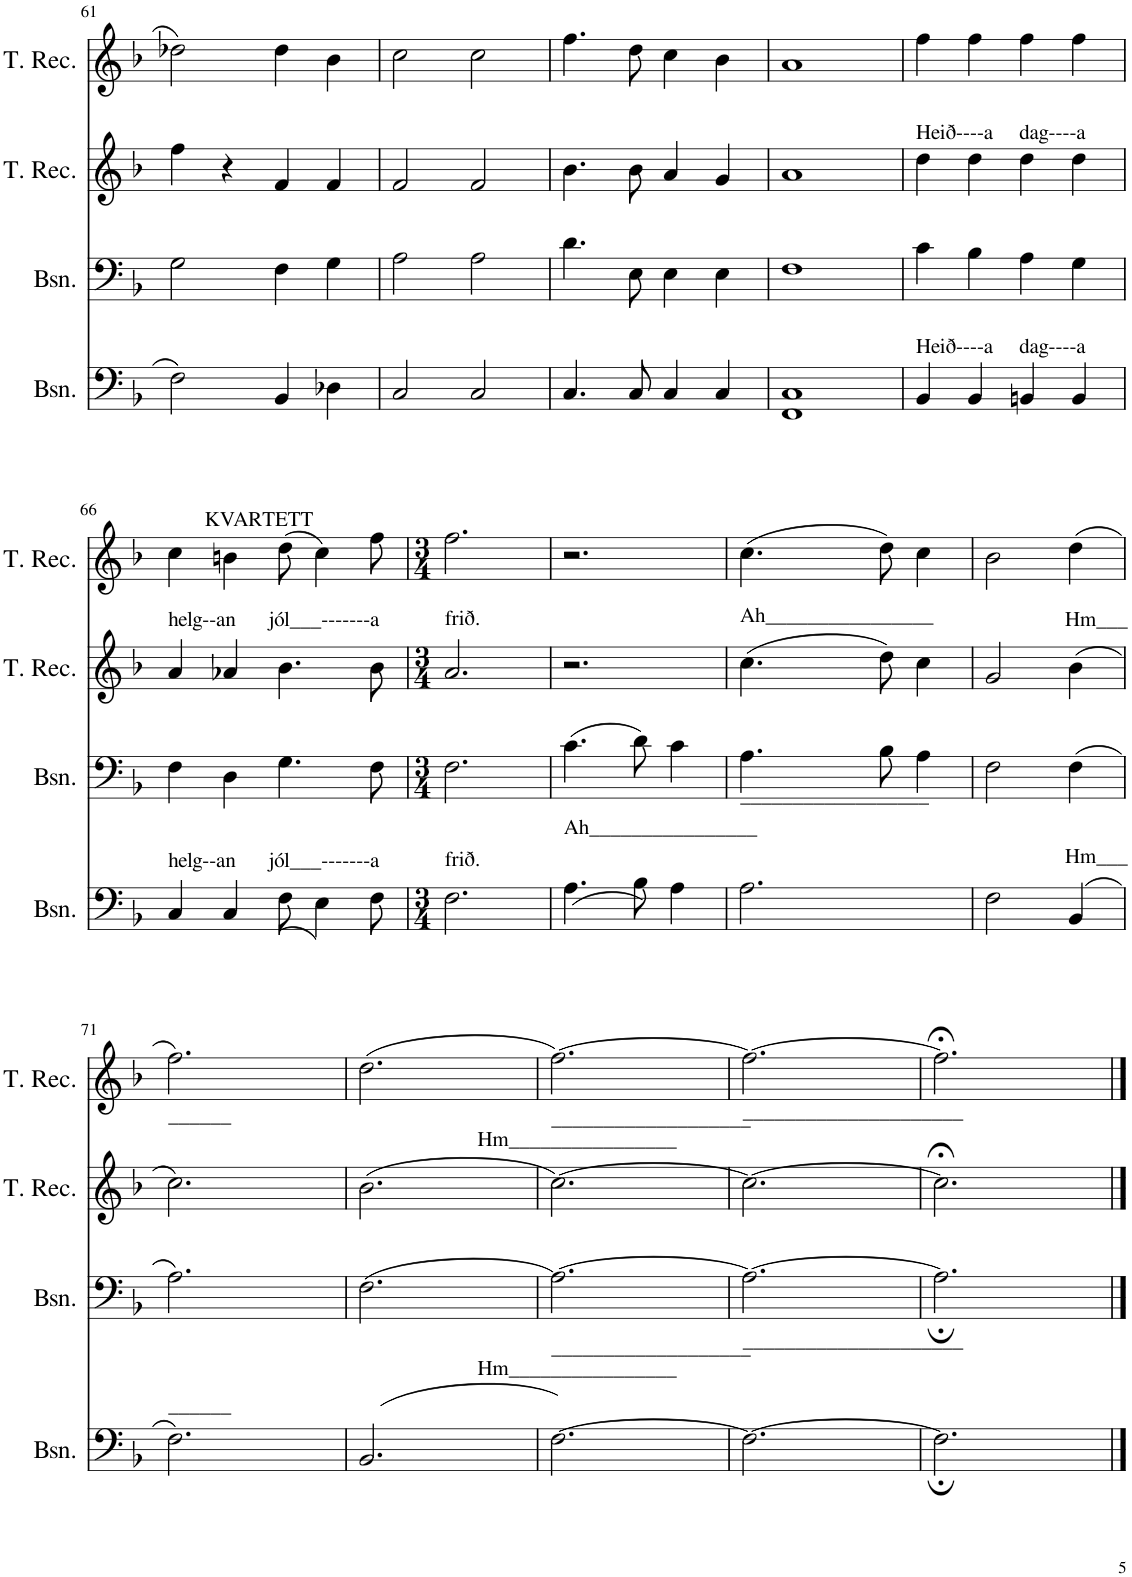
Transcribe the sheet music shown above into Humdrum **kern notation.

**kern	**kern	**kern	**kern
*part4	*part3	*part2	*part1
*staff4	*staff3	*staff2	*staff1
*I"Bassoon	*I"Bassoon	*I"Tenor Recorder	*I"Tenor Recorder
*I'Bsn.	*I'Bsn.	*I'T. Rec.	*I'T. Rec.
!!LO:PB:g=z
*clefF4	*clefF4	*clefG2	*clefG2
*k[b-]	*k[b-]	*k[b-]	*k[b-]
*M4/4	*M4/4	*M4/4	*M4/4
=61	=61	=61	=61
2F\	2G\	4ff\	2dd-X\
.	.	4r	.
4BB-/	4F\	4f/	4dd-\
4D-X\	4G\	4f/	4b-\
=62	=62	=62	=62
2C/	2A\	2f/	2cc\
2C/	2A\	2f/	2cc\
=63	=63	=63	=63
4.C/	4.d\	4.b-\	4.ff\
8C/	8E\	8b-\	8dd\
4C/	4E\	4a/	4cc\
4C/	4E\	4g/	4b-\
=64	=64	=64	=64
1FF 1C	1F	1a	1a
=65	=65	=65	=65
!	!	!LO:TX:a:t=Heið----a     dag----a	!
!LO:TX:a:t=Heið----a     dag----a	!	!	!
4BB-/	4c\	4dd\	4ff\
4BB-/	4B-\	4dd\	4ff\
4BBn/	4A\	4dd\	4ff\
4BB/	4G\	4dd\	4ff\
!!LO:LB:g=z
=66	=66	=66	=66
!	!	!	!LO:TX:a:t=KVARTETT
!	!	!LO:TX:a:t=helg--an      jól___-------a	!
!LO:TX:a:t=helg--an      jól___-------a	!	!	!
4C/	4F\	4a/	4cc\
4C/	4D\	4a-X/	4bn\
(8F\	4.G\	4.b-\	(8dd\
4E\)	.	.	4cc\)
8F\	8F\	8b-\	8ff\
=67	=67	=67	=67
*M3/4	*M3/4	*M3/4	*M3/4
!	!	!LO:TX:a:t=frið.	!
!LO:TX:a:t=frið.	!	!	!
2.F\	2.F\	2.a/	2.ff\
=68	=68	=68	=68
!LO:TX:a:t=Ah________________	!	!	!
(4.A\	(4.c\	2.r	2.r
8B-\)	8d\)	.	.
4A\	4c\	.	.
=69	=69	=69	=69
!	!	!LO:TX:a:t=Ah________________	!
!LO:TX:a:t=__________________	!	!	!
2.A\	4.A\	(4.cc\	(4.cc\
.	8B-\	8dd\)	8dd\)
.	4A\	4cc\	4cc\
=70	=70	=70	=70
!	!	!LO:TX:a:t=Hm___	!
!LO:TX:a:t=Hm___	!	!	!
2F\	2F\	2g/	2b-\
(4BB-/	(4F\	(4b-\	(4dd\
!!LO:LB:g=z
=71	=71	=71	=71
!	!	!LO:TX:a:t=______	!
!LO:TX:a:t=______	!	!	!
2.F\)	2.A\)	2.cc\)	2.ff\)
=72	=72	=72	=72
*^	*	*^	*
(2.BB-/	2ryy	(2.F\	(2.b-\	2ryy	(2.dd\
!	!	!	!	!LO:TX:a:t=Hm________________	!
!	!LO:TX:a:t=Hm________________	!	!	!	!
.	4ryy	.	.	4ryy	.
=73	=73	=73	=73	=73	=73
!	!	!	!LO:TX:a:t=___________________	!	!
!LO:TX:a:t=___________________	!	!	!	!	!
*v	*v	*	*v	*v	*
[2.F\)	[2.A\)	[2.cc\)	[2.ff\)
=74	=74	=74	=74
!	!	!LO:TX:a:t=_____________________	!
!LO:TX:a:t=_____________________	!	!	!
2.F\_	2.A\_	2.cc\_	2.ff\_
=75	=75	=75	=75
2.F;\]	2.A;\]	2.cc;<\]	2.ff;<\]
==	==	==	==
*-	*-	*-	*-
